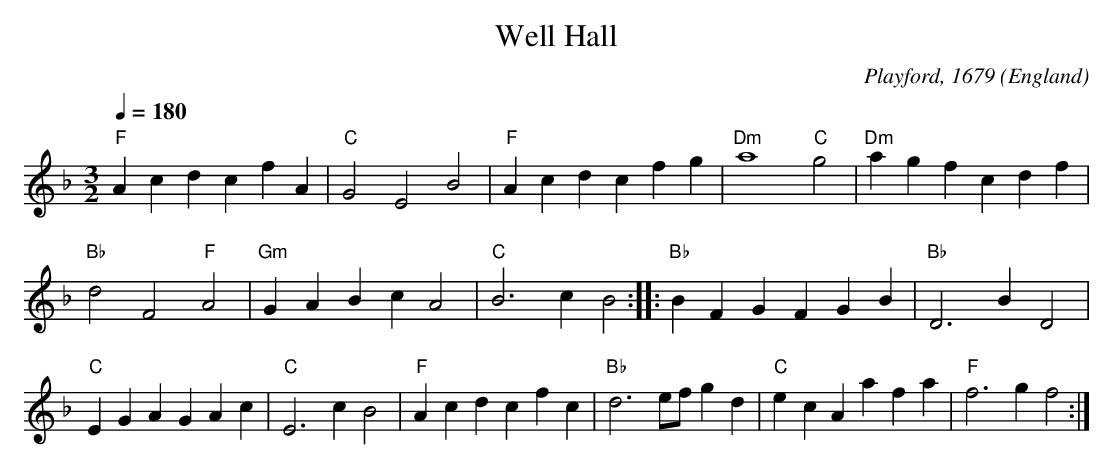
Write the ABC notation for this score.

X:1
T:Well Hall     %Tune name
C:Playford, 1679     %Tune composer
Q:1/4=180     %Tempo
|:
O:England
M:3/2     %Meter
L:1/8     %
K:Dm
"F"A2 c2 d2 c2 f2 A2 | "C"G4 E4 B4 | "F"A2 c2 d2 c2 f2 g2 | "Dm"a8 "C"g4 | "Dm"a2 g2 f2 c2 d2 f2 |
"Bb"d4 F4 "F"A4 | "Gm"G2 A2 B2 c2 A4 | "C"B6 c2 B4 :: "Bb"B2 F2 G2 F2 G2 B2 | "Bb"D6 B2 D4 |
"C"E2 G2 A2 G2 A2 c2 | "C"E6 c2 B4 | "F"A2 c2 d2 c2 f2 c2 | "Bb"d6 ef g2 d2 | "C"e2 c2 A2 a2 f2 a2 |"F"f6 g2 f4 :|
